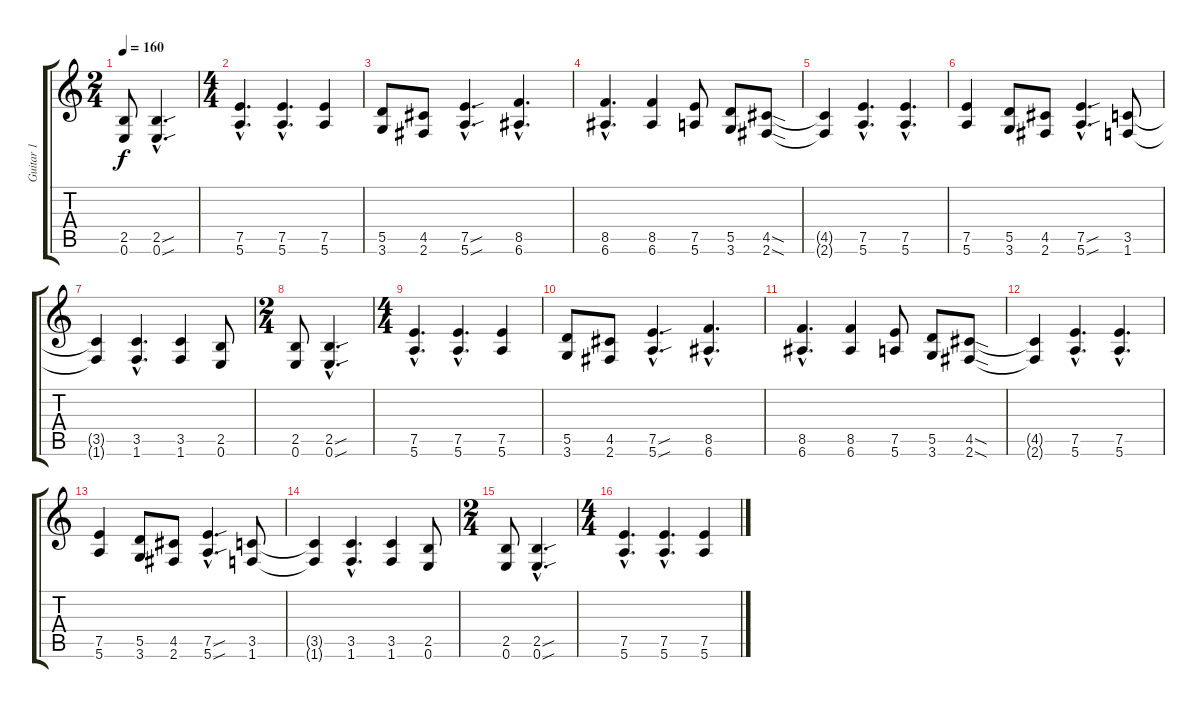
\track ("Guitar 1" "Guitar 1") {instrument distortionguitar}
\staff {score tabs}
\tuning (E4 B3 G3 D3 A2 E2) {hide}
\ts (2 4)
\tempo 160
\clef g2
\ks c
(2.5 0.6).8{dy f} (2.5{sou hac} 0.6{sou hac}).4{d} |
\ts (4 4)
(7.5{hac} 5.6{hac}).4{d} (7.5{hac} 5.6{hac}).4{d} (7.5 5.6).4 |
(5.5 3.6).8 (4.5 2.6).8 (7.5{sou hac} 5.6{sou hac}).4{d} (8.5{hac} 6.6{hac}).4{d} |
(8.5{hac} 6.6{hac}).4{d} (8.5 6.6).4 (7.5 5.6).8 (5.5 3.6).8 (4.5{sod} 2.6{sod}).8 |
(4.5{t} 2.6{t}).4 (7.5{hac} 5.6{hac}).4{d} (7.5{hac} 5.6{hac}).4{d} |
(7.5 5.6).4 (5.5 3.6).8 (4.5 2.6).8 (7.5{sou hac} 5.6{sou hac}).4{d} (3.5 1.6).8 |
(3.5{t} 1.6{t}).4 (3.5{hac} 1.6{hac}).4{d} (3.5 1.6).4 (2.5 0.6).8 |
\ts (2 4)
(2.5 0.6).8 (2.5{sou hac} 0.6{sou hac}).4{d} |
\ts (4 4)
(7.5{hac} 5.6{hac}).4{d} (7.5{hac} 5.6{hac}).4{d} (7.5 5.6).4 |
(5.5 3.6).8 (4.5 2.6).8 (7.5{sou hac} 5.6{sou hac}).4{d} (8.5{hac} 6.6{hac}).4{d} |
(8.5{hac} 6.6{hac}).4{d} (8.5 6.6).4 (7.5 5.6).8 (5.5 3.6).8 (4.5{sod} 2.6{sod}).8 |
(4.5{t} 2.6{t}).4 (7.5{hac} 5.6{hac}).4{d} (7.5{hac} 5.6{hac}).4{d} |
(7.5 5.6).4 (5.5 3.6).8 (4.5 2.6).8 (7.5{sou hac} 5.6{sou hac}).4{d} (3.5 1.6).8 |
(3.5{t} 1.6{t}).4 (3.5{hac} 1.6{hac}).4{d} (3.5 1.6).4 (2.5 0.6).8 |
\ts (2 4)
(2.5 0.6).8 (2.5{sou hac} 0.6{sou hac}).4{d} |
\ts (4 4)
(7.5{hac} 5.6{hac}).4{d volume 10} (7.5{hac} 5.6{hac}).4{d} (7.5 5.6).4
